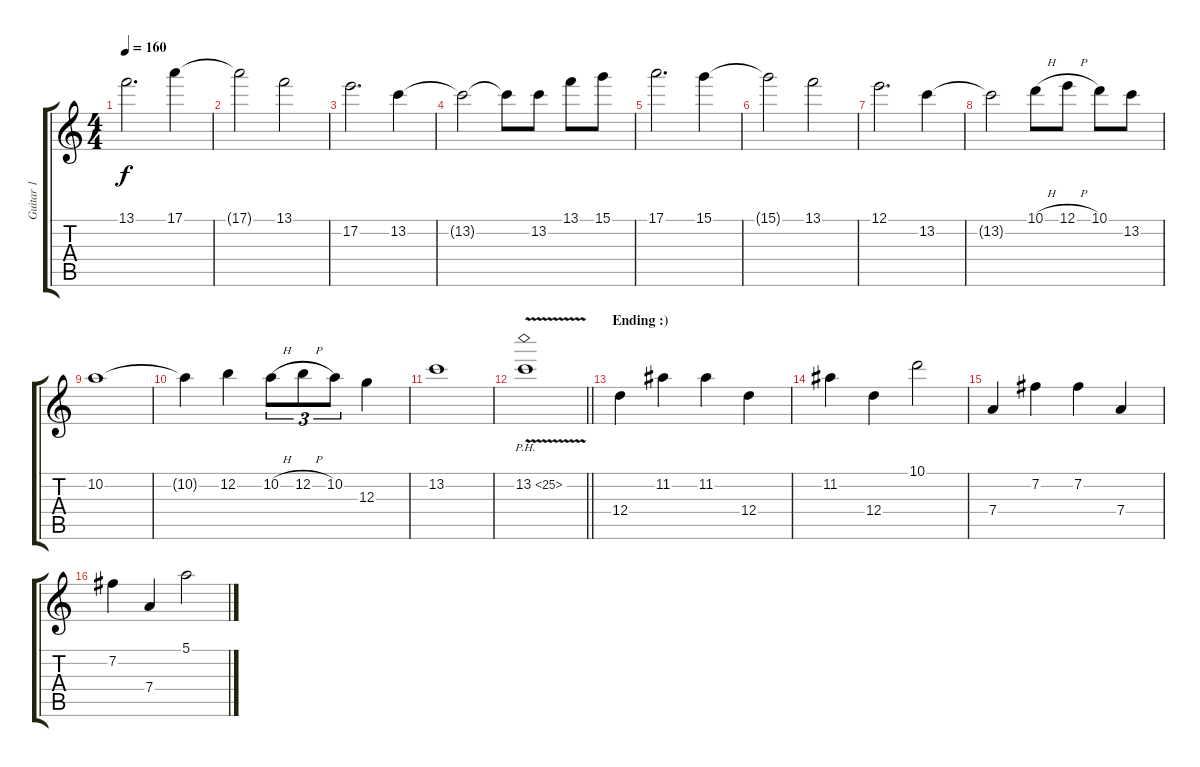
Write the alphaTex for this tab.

\track ("Guitar 1" "Guitar 1") {instrument overdrivenguitar}
\staff {score tabs}
\tuning (E4 B3 G3 D3 A2 E2) {hide}
\ts (4 4)
\tempo 160
\clef g2
\ks c
13.1.2{d dy f} 17.1.4 |
17.1{t}.2 13.1.2 |
17.2.2{d} 13.2.4 |
13.2{t}.2 13.2{t}.8 13.2.8 13.1.8 15.1.8 |
17.1.2{d} 15.1.4 |
15.1{t}.2 13.1.2 |
12.1.2{d} 13.2.4 |
13.2{t}.2 10.1{h}.8 12.1{h}.8 10.1.8 13.2.8 |
10.2.1 |
10.2{t}.4 12.2.4 10.2{h}.8{tu (3 2)} 12.2{h}.8{tu (3 2)} 10.2.8{tu (3 2)} 12.3.4 |
13.2.1 |
\barLineRight lightlight
13.2{ph 12 v}.1 |
\section ("" "Ending :)")
12.4.4 11.2.4 11.2.4 12.4.4 |
11.2.4 12.4.4 10.1.2 |
7.4.4 7.2.4 7.2.4 7.4.4 |
7.2.4 7.4.4 5.1.2
